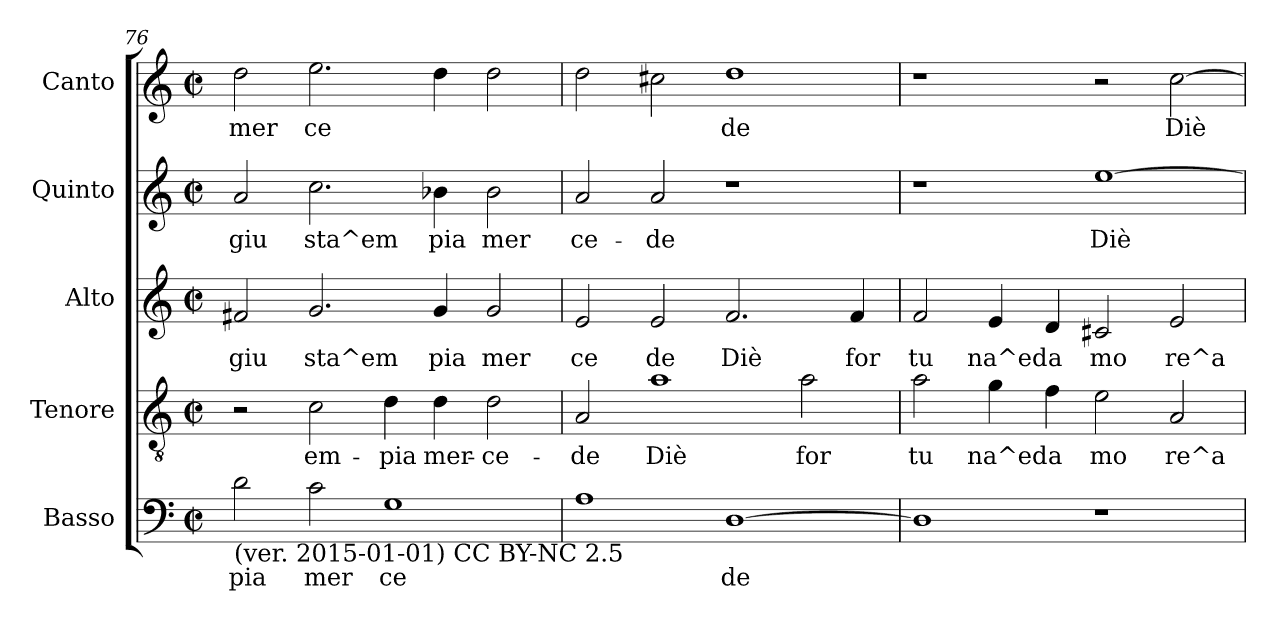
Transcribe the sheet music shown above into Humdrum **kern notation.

**kern	**text	**kern	**text	**kern	**text	**kern	**text	**kern	**text
*part5	*part5	*part4	*part4	*part3	*part3	*part2	*part2	*part1	*part1
*staff5	*staff5	*staff4	*staff4	*staff3	*staff3	*staff2	*staff2	*staff1	*staff1
*I"Basso	*	*I"Tenore	*	*I"Alto	*	*I"Quinto	*	*I"Canto	*
*I'Basso	*	*I'Tenore	*	*I'Alto	*	*I'Quinto	*	*I'Canto	*
*clefF4	*	*clefGv2	*	*clefG2	*	*clefG2	*	*clefG2	*
*k[]	*	*k[]	*	*k[]	*	*k[]	*	*k[]	*
*C:	*	*C:	*	*C:	*	*C:	*	*C:	*
*M2/2	*	*M2/2	*	*M2/2	*	*M2/2	*	*M2/2	*
*met(c|)	*	*met(c|)	*	*met(c|)	*	*met(c|)	*	*met(c|)	*
=76	=76	=76	=76	=76	=76	=76	=76	=76	=76
!LO:TX:b:t=(ver. 2015-01-01) CC BY-NC 2.5	!	!	!	!	!	!	!	!	!
!	!LO:LY:b:cj	!	!	!	!LO:LY:b:cj	!	!LO:LY:b:cj	!	!LO:LY:b:cj
2d\	pia	2r	.	2f#X/	giu	2a/	giu	2dd\	mer
!	!LO:LY:b:cj	!	!LO:LY:b:cj	!	!LO:LY:b:cj	!	!LO:LY:b:cj	!	!LO:LY:b:cj
2c\	mer	2c\	em-	2.g/	sta^em	2.cc\	sta^em	2.ee\	ce
!	!LO:LY:b:cj	!	!LO:LY:b:cj	!	!	!	!	!	!
1G	ce	4d\	-pia	.	.	.	.	.	.
!	!	!	!LO:LY:b:cj	!	!LO:LY:b:cj	!	!LO:LY:b:cj	!	!LO:LY:b:cj
.	.	4d\	mer-	4g/	pia	4b-X\	pia	4dd\	.
!	!	!	!LO:LY:b:cj	!	!LO:LY:b:cj	!	!LO:LY:b:cj	!	!LO:LY:b:cj
.	.	2d\	-ce-	2g/	mer	2b-\	mer	2dd\	.
!!LO:PB:g=z
=77	=77	=77	=77	=77	=77	=77	=77	=77	=77
!	!LO:LY:b:cj	!	!LO:LY:b:cj	!	!LO:LY:b:cj	!	!LO:LY:b:cj	!	!LO:LY:b:cj
1A	.	2A/	-de	2e/	ce	2a/	ce-	2dd\	.
!	!	!	!LO:LY:b:cj	!	!LO:LY:b:cj	!	!LO:LY:b:cj	!	!LO:LY:b:cj
.	.	1a	Diè	2e/	de	2a/	-de	2cc#\	.
!	!LO:LY:b:cj	!	!	!	!LO:LY:b:cj	!	!	!	!LO:LY:b:cj
[>1D	de	.	.	2.f/	Diè	1r	.	1dd	de
!	!	!	!LO:LY:b:cj	!	!	!	!	!	!
.	.	2a\	for	.	.	.	.	.	.
!	!	!	!	!	!LO:LY:b:cj	!	!	!	!
.	.	.	.	4f/	for	.	.	.	.
=78	=78	=78	=78	=78	=78	=78	=78	=78	=78
!	!LO:LY:b:cj	!	!LO:LY:b:cj	!	!LO:LY:b:cj	!	!	!	!
1D]	.	2a\	tu	2f/	tu	1r	.	1r	.
!	!	!	!LO:LY:b:cj	!	!LO:LY:b:cj	!	!	!	!
.	.	4g\	na^ed	4e/	na^ed	.	.	.	.
!	!	!	!LO:LY:b:cj	!	!LO:LY:b:cj	!	!	!	!
.	.	4f\	a	4d/	a	.	.	.	.
!	!	!	!LO:LY:b:cj	!	!LO:LY:b:cj	!	!LO:LY:b:cj	!	!
1r	.	2e\	mo	2c#X/	mo	[>1ee	Diè	2r	.
!	!	!	!LO:LY:b:cj	!	!LO:LY:b:cj	!	!	!	!LO:LY:b:cj
.	.	2A/	re^a	2e/	re^a	.	.	[>2cc\	Diè
=	=	=	=	=	=	=	=	=	=
*-	*-	*-	*-	*-	*-	*-	*-	*-	*-
